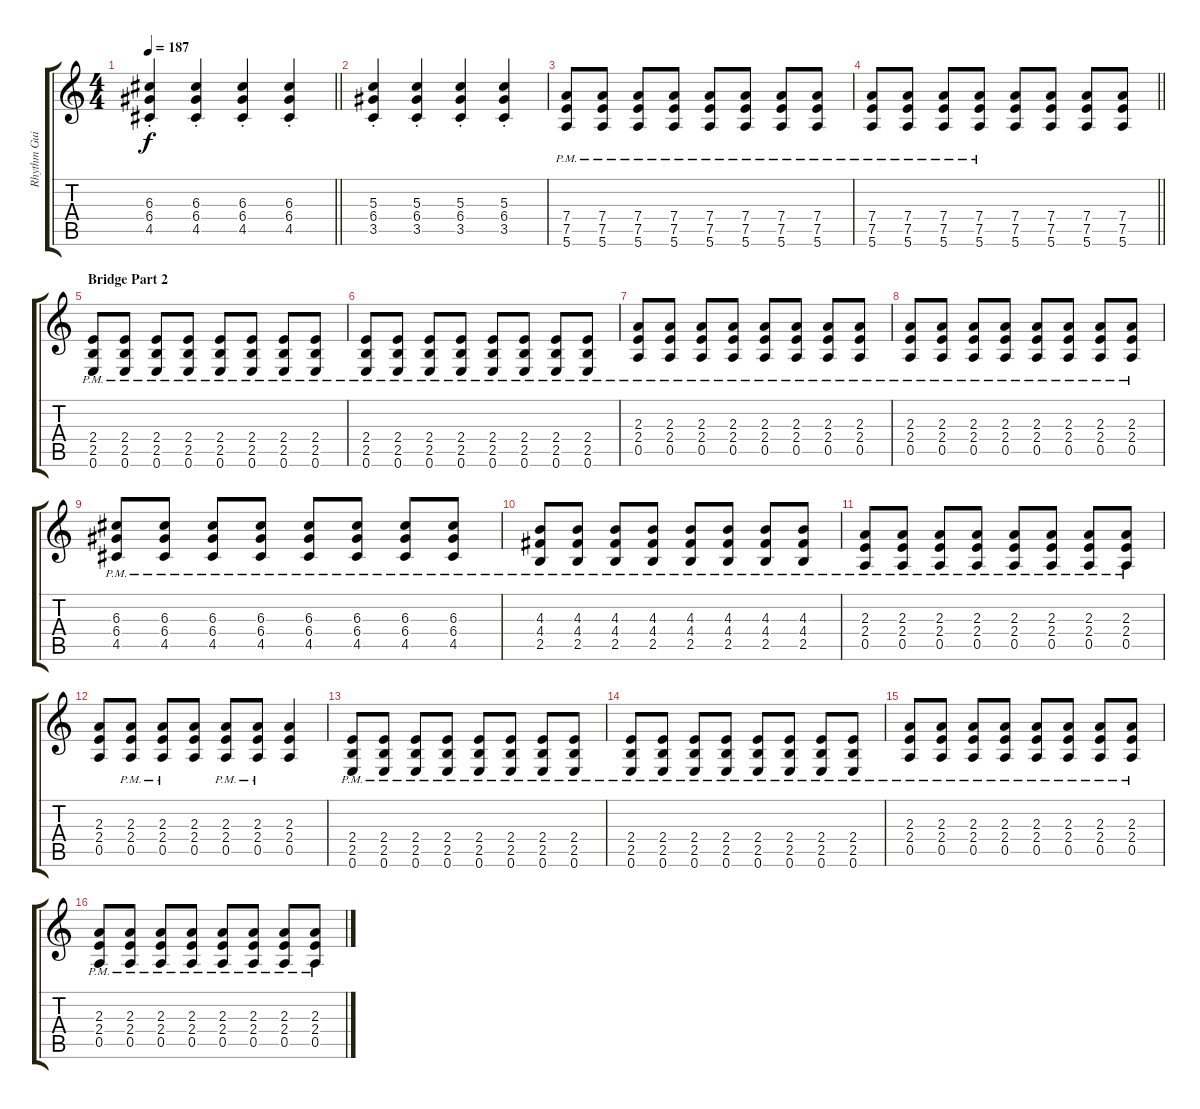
\track ("Rhythm Guitar" "Rhythm Gui") {instrument distortionguitar}
\staff {score tabs}
\tuning (E4 B3 G3 D3 A2 E2) {hide}
\ts (4 4)
\tempo 187
\clef g2
\barLineRight lightlight
\ks c
(6.3{st} 6.4{st} 4.5{st}).4{dy f} (6.3{st} 6.4{st} 4.5{st}).4 (6.3{st} 6.4{st} 4.5{st}).4 (6.3{st} 6.4{st} 4.5{st}).4 |
(5.3{st} 6.4{st} 3.5{st}).4 (5.3{st} 6.4{st} 3.5{st}).4 (5.3{st} 6.4{st} 3.5{st}).4 (5.3{st} 6.4{st} 3.5{st}).4 |
(7.4{pm} 7.5{pm} 5.6{pm}).8 (7.4{pm} 7.5{pm} 5.6{pm}).8 (7.4{pm} 7.5{pm} 5.6{pm}).8 (7.4{pm} 7.5{pm} 5.6{pm}).8 (7.4{pm} 7.5{pm} 5.6{pm}).8 (7.4{pm} 7.5{pm} 5.6{pm}).8 (7.4{pm} 7.5{pm} 5.6{pm}).8 (7.4{pm} 7.5{pm} 5.6{pm}).8 |
\barLineRight lightlight
(7.4{pm} 7.5{pm} 5.6{pm}).8 (7.4{pm} 7.5{pm} 5.6{pm}).8 (7.4{pm} 7.5{pm} 5.6{pm}).8 (7.4{pm} 7.5{pm} 5.6{pm}).8 (7.4 7.5 5.6).8 (7.4 7.5 5.6).8 (7.4 7.5 5.6).8 (7.4 7.5 5.6).8 |
\section ("" "Bridge Part 2")
(2.4{pm} 2.5{pm} 0.6{pm}).8 (2.4{pm} 2.5{pm} 0.6{pm}).8 (2.4{pm} 2.5{pm} 0.6{pm}).8 (2.4{pm} 2.5{pm} 0.6{pm}).8 (2.4{pm} 2.5{pm} 0.6{pm}).8 (2.4{pm} 2.5{pm} 0.6{pm}).8 (2.4{pm} 2.5{pm} 0.6{pm}).8 (2.4{pm} 2.5{pm} 0.6{pm}).8 |
(2.4{pm} 2.5{pm} 0.6{pm}).8 (2.4{pm} 2.5{pm} 0.6{pm}).8 (2.4{pm} 2.5{pm} 0.6{pm}).8 (2.4{pm} 2.5{pm} 0.6{pm}).8 (2.4{pm} 2.5{pm} 0.6{pm}).8 (2.4{pm} 2.5{pm} 0.6{pm}).8 (2.4{pm} 2.5{pm} 0.6{pm}).8 (2.4{pm} 2.5{pm} 0.6{pm}).8 |
(2.3{pm} 2.4{pm} 0.5{pm}).8 (2.3{pm} 2.4{pm} 0.5{pm}).8 (2.3{pm} 2.4{pm} 0.5{pm}).8 (2.3{pm} 2.4{pm} 0.5{pm}).8 (2.3{pm} 2.4{pm} 0.5{pm}).8 (2.3{pm} 2.4{pm} 0.5{pm}).8 (2.3{pm} 2.4{pm} 0.5{pm}).8 (2.3{pm} 2.4{pm} 0.5{pm}).8 |
(2.3{pm} 2.4{pm} 0.5{pm}).8 (2.3{pm} 2.4{pm} 0.5{pm}).8 (2.3{pm} 2.4{pm} 0.5{pm}).8 (2.3{pm} 2.4{pm} 0.5{pm}).8 (2.3{pm} 2.4{pm} 0.5{pm}).8 (2.3{pm} 2.4{pm} 0.5{pm}).8 (2.3{pm} 2.4{pm} 0.5{pm}).8 (2.3{pm} 2.4{pm} 0.5{pm}).8 |
(6.3{pm} 6.4{pm} 4.5{pm}).8 (6.3{pm} 6.4{pm} 4.5{pm}).8 (6.3{pm} 6.4{pm} 4.5{pm}).8 (6.3{pm} 6.4{pm} 4.5{pm}).8 (6.3{pm} 6.4{pm} 4.5{pm}).8 (6.3{pm} 6.4{pm} 4.5{pm}).8 (6.3{pm} 6.4{pm} 4.5{pm}).8 (6.3{pm} 6.4{pm} 4.5{pm}).8 |
(4.3{pm} 4.4{pm} 2.5{pm}).8 (4.3{pm} 4.4{pm} 2.5{pm}).8 (4.3{pm} 4.4{pm} 2.5{pm}).8 (4.3{pm} 4.4{pm} 2.5{pm}).8 (4.3{pm} 4.4{pm} 2.5{pm}).8 (4.3{pm} 4.4{pm} 2.5{pm}).8 (4.3{pm} 4.4{pm} 2.5{pm}).8 (4.3{pm} 4.4{pm} 2.5{pm}).8 |
(2.3{pm} 2.4{pm} 0.5{pm}).8 (2.3{pm} 2.4{pm} 0.5{pm}).8 (2.3{pm} 2.4{pm} 0.5{pm}).8 (2.3{pm} 2.4{pm} 0.5{pm}).8 (2.3{pm} 2.4{pm} 0.5{pm}).8 (2.3{pm} 2.4{pm} 0.5{pm}).8 (2.3{pm} 2.4{pm} 0.5{pm}).8 (2.3{pm} 2.4{pm} 0.5{pm}).8 |
(2.3 2.4 0.5).8 (2.3{pm} 2.4{pm} 0.5{pm}).8 (2.3{pm} 2.4{pm} 0.5{pm}).8 (2.3 2.4 0.5).8 (2.3{pm} 2.4{pm} 0.5{pm}).8 (2.3{pm} 2.4{pm} 0.5{pm}).8 (2.3 2.4 0.5).4 |
(2.4{pm} 2.5{pm} 0.6{pm}).8 (2.4{pm} 2.5{pm} 0.6{pm}).8 (2.4{pm} 2.5{pm} 0.6{pm}).8 (2.4{pm} 2.5{pm} 0.6{pm}).8 (2.4{pm} 2.5{pm} 0.6{pm}).8 (2.4{pm} 2.5{pm} 0.6{pm}).8 (2.4{pm} 2.5{pm} 0.6{pm}).8 (2.4{pm} 2.5{pm} 0.6{pm}).8 |
(2.4{pm} 2.5{pm} 0.6{pm}).8 (2.4{pm} 2.5{pm} 0.6{pm}).8 (2.4{pm} 2.5{pm} 0.6{pm}).8 (2.4{pm} 2.5{pm} 0.6{pm}).8 (2.4{pm} 2.5{pm} 0.6{pm}).8 (2.4{pm} 2.5{pm} 0.6{pm}).8 (2.4{pm} 2.5{pm} 0.6{pm}).8 (2.4{pm} 2.5{pm} 0.6{pm}).8 |
(2.3{pm} 2.4{pm} 0.5{pm}).8 (2.3{pm} 2.4{pm} 0.5{pm}).8 (2.3{pm} 2.4{pm} 0.5{pm}).8 (2.3{pm} 2.4{pm} 0.5{pm}).8 (2.3{pm} 2.4{pm} 0.5{pm}).8 (2.3{pm} 2.4{pm} 0.5{pm}).8 (2.3{pm} 2.4{pm} 0.5{pm}).8 (2.3{pm} 2.4{pm} 0.5{pm}).8 |
(2.3{pm} 2.4{pm} 0.5{pm}).8 (2.3{pm} 2.4{pm} 0.5{pm}).8 (2.3{pm} 2.4{pm} 0.5{pm}).8 (2.3{pm} 2.4{pm} 0.5{pm}).8 (2.3{pm} 2.4{pm} 0.5{pm}).8 (2.3{pm} 2.4{pm} 0.5{pm}).8 (2.3{pm} 2.4{pm} 0.5{pm}).8 (2.3{pm} 2.4{pm} 0.5{pm}).8
